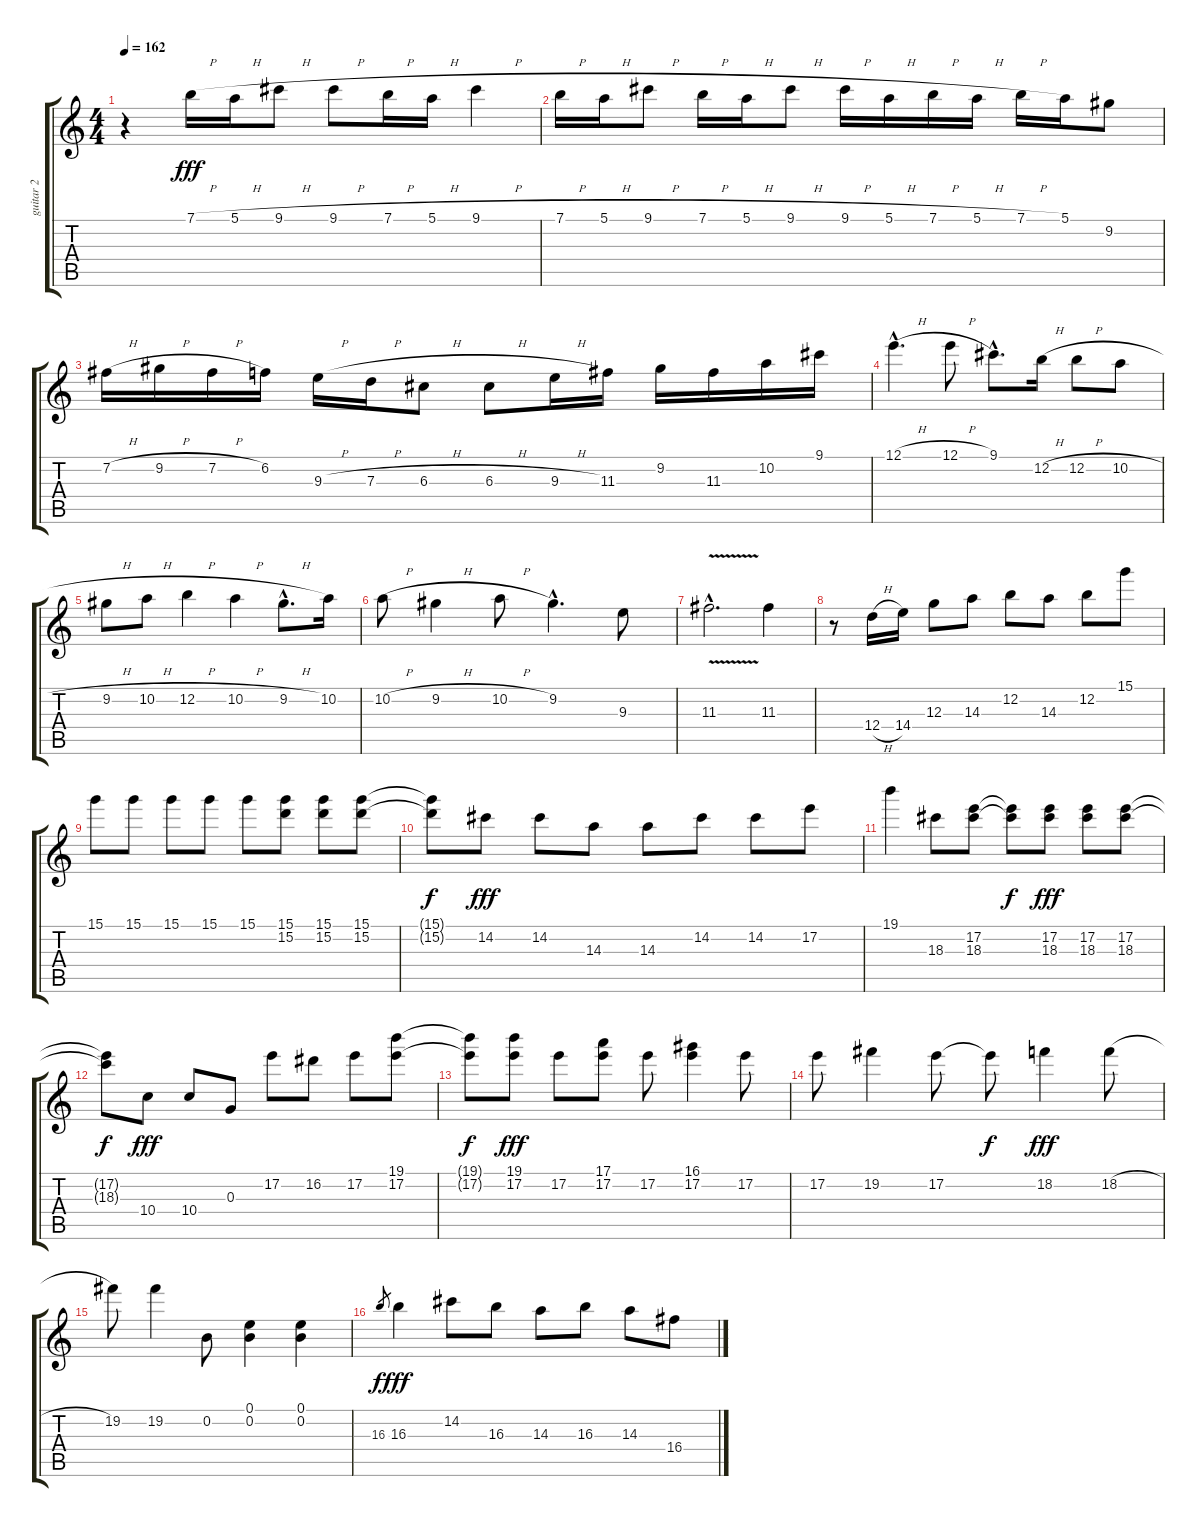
\track ("guitar 2" "guitar 2") {instrument overdrivenguitar}
\staff {score tabs}
\tuning (E4 B3 G3 D3 A2 E2) {hide}
\ts (4 4)
\tempo 162
\clef g2
\ks c
r.4{dy f} 7.1{h}.16{dy fff} 5.1{h}.16 9.1{h}.8 9.1{h}.8 7.1{h}.16 5.1{h}.16 9.1{h}.4 |
7.1{h}.16 5.1{h}.16 9.1{h}.8 7.1{h}.16 5.1{h}.16 9.1{h}.8 9.1{h}.16 5.1{h}.16 7.1{h}.16 5.1{h}.16 7.1{h}.16 5.1.16 9.2.8 |
7.2{h}.16 9.2{h}.16 7.2{h}.16 6.2.16 9.3{h}.16 7.3{h}.16 6.3{h}.8 6.3{h}.8 9.3{h}.16 11.3.16 9.2.16 11.3.16 10.2.16 9.1.16 |
12.1{h hac}.4{d} 12.1{h}.8 9.1{hac}.8{d} 12.2{h}.16 12.2{h}.8 10.2{h}.8 |
9.2{h}.8 10.2{h}.8 12.2{h}.4 10.2{h}.4 9.2{h hac}.8{d} 10.2.16 |
10.2{h}.8 9.2{h}.4 10.2{h}.8 9.2{hac}.4{d} 9.3.8 |
11.3{v hac}.2{d} 11.3.4 |
r.8 12.4{h}.16 14.4.16 12.3.8 14.3.8 12.2.8 14.3.8 12.2.8 15.1.8 |
15.1.8 15.1.8 15.1.8 15.1.8 15.1.8 (15.1 15.2).8 (15.1 15.2).8 (15.1 15.2).8 |
(15.1{t} 15.2{t}).8{dy f} 14.2.8{dy fff} 14.2.8 14.3.8 14.3.8 14.2.8 14.2.8 17.2.8 |
19.1.4 18.3.8 (17.2 18.3).8 (17.2{t} 18.3{t}).8{dy f} (17.2 18.3).8{dy fff} (17.2 18.3).8 (17.2 18.3).8 |
(17.2{t} 18.3{t}).8{dy f} 10.4.8{dy fff} 10.4.8 0.3.8 17.2.8 16.2.8 17.2.8 (19.1 17.2).8 |
(19.1{t} 17.2{t}).8{dy f} (19.1 17.2).8{dy fff} 17.2.8 (17.1 17.2).8 17.2.8 (16.1 17.2).4 17.2.8 |
17.2.8 19.2.4 17.2.8 17.2{t}.8{dy f} 18.2.4{dy fff} 18.2{h}.8 |
19.2.8 19.2.4 0.2.8 (0.1 0.2).4 (0.1 0.2).4 |
16.3.8{gr dy f} 16.3.4{dy fff} 14.2.8 16.3.8 14.3.8 16.3.8 14.3.8 16.4.8
